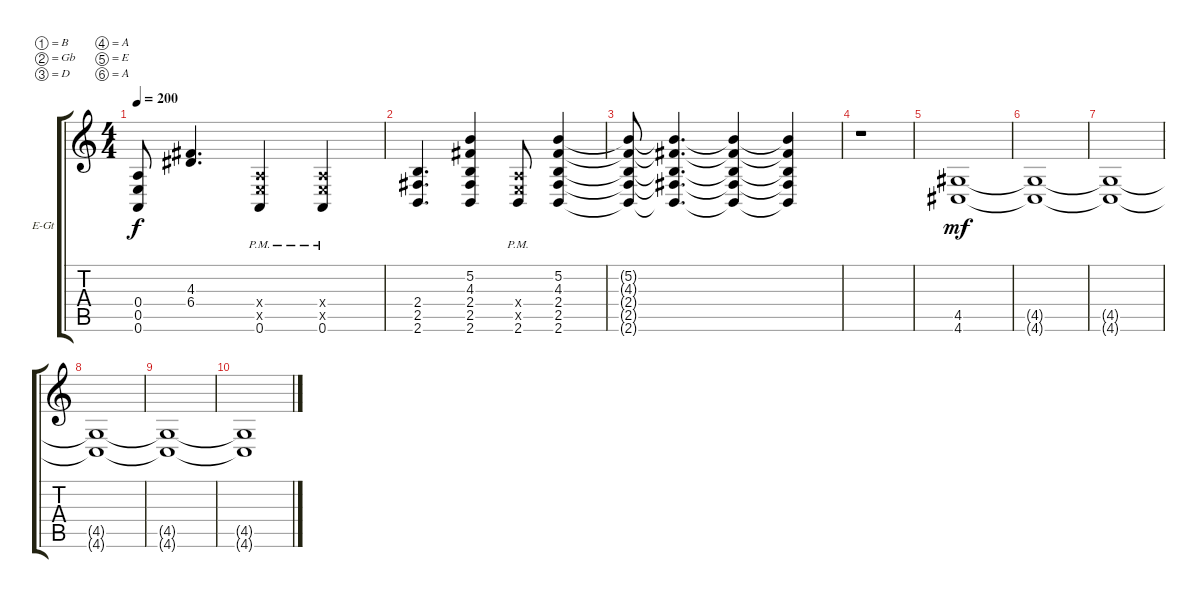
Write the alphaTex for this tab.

\bracketExtendMode groupsimilarinstruments
\firstSystemTrackNameOrientation horizontal
\otherSystemsTrackNameOrientation horizontal
\track ("La Metalcoreuse" "E-Gt") {instrument distortionguitar}
\staff {score tabs}
\tuning (B3 Gb3 D3 A2 E2 A1)
\ts (4 4)
\tempo 200
\clef g2
\ks c
(0.4 0.5 0.6).8{dy f} (4.3 6.4).4{d} (0.4{x} 0.5{x} 0.6{pm}).4 (0.4{x} 0.5{x} 0.6{pm}).4 |
(2.4 2.5 2.6).4{d} (4.3 2.4 2.5 2.6 5.2).4 (0.4{x} 0.5{x} 2.6{pm}).8 (4.3 5.2 2.6 2.5 2.4).4 |
(4.3{t} 5.2{t} 2.6{t} 2.5{t} 2.4{t}).8 (4.3{t} 5.2{t} 2.6{t} 2.5{t} 2.4{t}).4{d} (4.3{t} 5.2{t} 2.6{t} 2.5{t} 2.4{t}).4 (4.3{t} 5.2{t} 2.6{t} 2.5{t} 2.4{t}).4 |
r.1 |
(4.5 4.6).1{dy mf} |
(4.6{t} 4.5{t}).1 |
(4.5{t} 4.6{t}).1 |
(4.6{t} 4.5{t}).1 |
(4.5{t} 4.6{t}).1 |
(4.5{t} 4.6{t}).1
